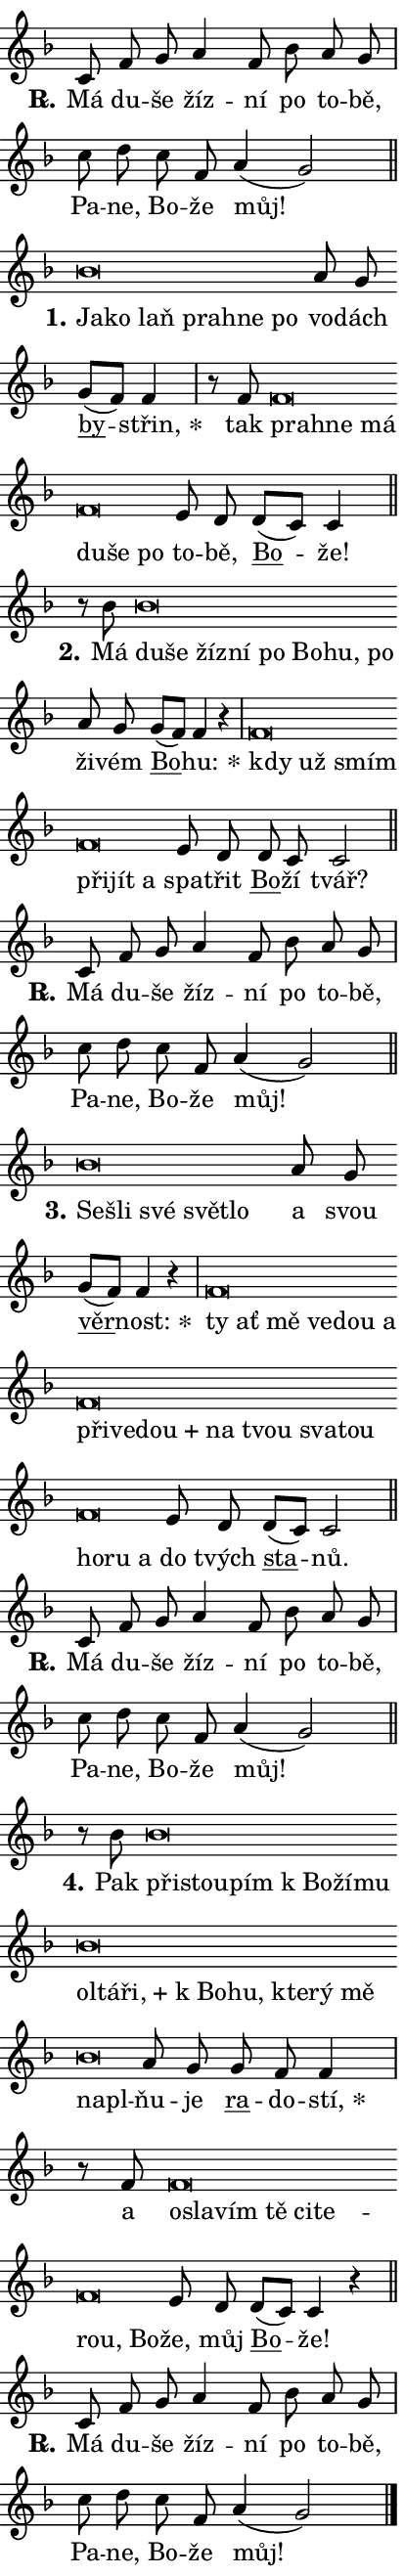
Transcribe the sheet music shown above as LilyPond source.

\version "2.24.0"
\header { tagline = "" }
\paper {
  indent = 0\cm
  top-margin = 0\cm
  right-margin = 0.13\cm % to fit lyric hyphens
  bottom-margin = 0\cm
  left-margin = 0\cm
  paper-width = 7\cm
  page-breaking = #ly:one-page-breaking
  system-system-spacing.basic-distance = #11
  score-system-spacing.basic-distance = #11
  ragged-last = ##f
}


%% Author: Thomas Morley
%% https://lists.gnu.org/archive/html/lilypond-user/2020-05/msg00002.html
#(define (line-position grob)
"Returns position of @var[grob} in current system:
   @code{'start}, if at first time-step
   @code{'end}, if at last time-step
   @code{'middle} otherwise
"
  (let* ((col (ly:item-get-column grob))
         (ln (ly:grob-object col 'left-neighbor))
         (rn (ly:grob-object col 'right-neighbor))
         (col-to-check-left (if (ly:grob? ln) ln col))
         (col-to-check-right (if (ly:grob? rn) rn col))
         (break-dir-left
           (and
             (ly:grob-property col-to-check-left 'non-musical #f)
             (ly:item-break-dir col-to-check-left)))
         (break-dir-right
           (and
             (ly:grob-property col-to-check-right 'non-musical #f)
             (ly:item-break-dir col-to-check-right))))
        (cond ((eqv? 1 break-dir-left) 'start)
              ((eqv? -1 break-dir-right) 'end)
              (else 'middle))))

#(define (tranparent-at-line-position vctor)
  (lambda (grob)
  "Relying on @code{line-position} select the relevant enry from @var{vctor}.
Used to determine transparency,"
    (case (line-position grob)
      ((end) (not (vector-ref vctor 0)))
      ((middle) (not (vector-ref vctor 1)))
      ((start) (not (vector-ref vctor 2))))))

noteHeadBreakVisibility =
#(define-music-function (break-visibility)(vector?)
"Makes @code{NoteHead}s transparent relying on @var{break-visibility}"
#{
  \override NoteHead.transparent =
    #(tranparent-at-line-position break-visibility)
#})

#(define delete-ledgers-for-transparent-note-heads
  (lambda (grob)
    "Reads whether a @code{NoteHead} is transparent.
If so this @code{NoteHead} is removed from @code{'note-heads} from
@var{grob}, which is supposed to be @code{LedgerLineSpanner}.
As a result ledgers are not printed for this @code{NoteHead}"
    (let* ((nhds-array (ly:grob-object grob 'note-heads))
           (nhds-list
             (if (ly:grob-array? nhds-array)
                 (ly:grob-array->list nhds-array)
                 '()))
           ;; Relies on the transparent-property being done before
           ;; Staff.LedgerLineSpanner.after-line-breaking is executed.
           ;; This is fragile ...
           (to-keep
             (remove
               (lambda (nhd)
                 (ly:grob-property nhd 'transparent #f))
               nhds-list)))
      ;; TODO find a better method to iterate over grob-arrays, similiar
      ;; to filter/remove etc for lists
      ;; For now rebuilt from scratch
      (set! (ly:grob-object grob 'note-heads)  '())
      (for-each
        (lambda (nhd)
          (ly:pointer-group-interface::add-grob grob 'note-heads nhd))
        to-keep))))

squashNotes = {
  \override NoteHead.X-extent = #'(-0.2 . 0.2)
  \override NoteHead.Y-extent = #'(-0.75 . 0)
  \override NoteHead.stencil =
    #(lambda (grob)
       (let ((pos (ly:grob-property grob 'staff-position)))
         (begin
           (if (< pos -7) (display "ERROR: Lower brevis then expected\n") (display "OK: Expected brevis position\n"))
           (if (<= pos -6) ly:text-interface::print ly:note-head::print))))
}
unSquashNotes = {
  \revert NoteHead.X-extent
  \revert NoteHead.Y-extent
  \revert NoteHead.stencil
}

hideNotes = \noteHeadBreakVisibility #begin-of-line-visible
unHideNotes = \noteHeadBreakVisibility #all-visible

% work-around for resetting accidentals
% https://lilypond.org/doc/v2.23/Documentation/notation/displaying-rhythms#unmetered-music
cadenzaMeasure = {
  \cadenzaOff
  \partial 1024 s1024
  \cadenzaOn
}

#(define-markup-command (accent layout props text) (markup?)
  "Underline accented syllable"
  (interpret-markup layout props
    #{\markup \override #'(offset . 4.3) \underline { #text }#}))

responsum = \markup \concat {
  "R" \hspace #-1.05 \path #0.1 #'((moveto 0 0.07) (lineto 0.9 0.8)) \hspace #0.05 "."
}

spaceSize = #0.6828661417322834 % exact space size for TeX Gyre Schola

\layout {
  \context {
    \Staff
    \remove "Time_signature_engraver"
    \override LedgerLineSpanner.after-line-breaking = #delete-ledgers-for-transparent-note-heads
  }
  \context {
    \Lyrics {
      \override LyricSpace.minimum-distance = \spaceSize
      \override LyricText.font-name = #"TeX Gyre Schola"
      \override LyricText.font-size = 1
      \override StanzaNumber.font-name = #"TeX Gyre Schola Bold"
      \override StanzaNumber.font-size = 1
    }
  }
  \context {
    \Score 
    \override NoteHead.text =
      #(lambda (grob) 
        (let ((pos (ly:grob-property grob 'staff-position)))
          #{\markup {
            \combine
              \halign #-0.55 \raise #(if (= pos -6) 0 0.5) \override #'(thickness . 2) \draw-line #'(3.2 . 0)
              \musicglyph "noteheads.sM1"
          }#}))
  }
}

% magnetic-lyrics.ily
%
%   written by
%     Jean Abou Samra <jean@abou-samra.fr>
%     Werner Lemberg <wl@gnu.org>
%
%   adapted by
%     Jiri Hon <jiri.hon@gmail.com>
%
% Version 2022-Apr-15

% https://www.mail-archive.com/lilypond-user@gnu.org/msg149350.html

#(define (Left_hyphen_pointer_engraver context)
   "Collect syllable-hyphen-syllable occurrences in lyrics and store
them in properties.  This engraver only looks to the left.  For
example, if the lyrics input is @code{foo -- bar}, it does the
following.

@itemize @bullet
@item
Set the @code{text} property of the @code{LyricHyphen} grob between
@q{foo} and @q{bar} to @code{foo}.

@item
Set the @code{left-hyphen} property of the @code{LyricText} grob with
text @q{foo} to the @code{LyricHyphen} grob between @q{foo} and
@q{bar}.
@end itemize

Use this auxiliary engraver in combination with the
@code{lyric-@/text::@/apply-@/magnetic-@/offset!} hook."
   (let ((hyphen #f)
         (text #f))
     (make-engraver
      (acknowledgers
       ((lyric-syllable-interface engraver grob source-engraver)
        (set! text grob)))
      (end-acknowledgers
       ((lyric-hyphen-interface engraver grob source-engraver)
        ;(when (not (grob::has-interface grob 'lyric-space-interface))
          (set! hyphen grob)));)
      ((stop-translation-timestep engraver)
       (when (and text hyphen)
         (ly:grob-set-object! text 'left-hyphen hyphen))
       (set! text #f)
       (set! hyphen #f)))))

#(define (lyric-text::apply-magnetic-offset! grob)
   "If the space between two syllables is less than the value in
property @code{LyricText@/.details@/.squash-threshold}, move the right
syllable to the left so that it gets concatenated with the left
syllable.

Use this function as a hook for
@code{LyricText@/.after-@/line-@/breaking} if the
@code{Left_@/hyphen_@/pointer_@/engraver} is active."
   (let ((hyphen (ly:grob-object grob 'left-hyphen #f)))
     (when hyphen
       (let ((left-text (ly:spanner-bound hyphen LEFT)))
         (when (grob::has-interface left-text 'lyric-syllable-interface)
           (let* ((common (ly:grob-common-refpoint grob left-text X))
                  (this-x-ext (ly:grob-extent grob common X))
                  (left-x-ext
                   (begin
                     ;; Trigger magnetism for left-text.
                     (ly:grob-property left-text 'after-line-breaking)
                     (ly:grob-extent left-text common X)))
                  ;; `delta` is the gap width between two syllables.
                  (delta (- (interval-start this-x-ext)
                            (interval-end left-x-ext)))
                  (details (ly:grob-property grob 'details))
                  (threshold (assoc-get 'squash-threshold details 0.2)))
             (when (< delta threshold)
               (let* (;; We have to manipulate the input text so that
                      ;; ligatures crossing syllable boundaries are not
                      ;; disabled.  For languages based on the Latin
                      ;; script this is essentially a beautification.
                      ;; However, for non-Western scripts it can be a
                      ;; necessity.
                      (lt (ly:grob-property left-text 'text))
                      (rt (ly:grob-property grob 'text))
                      (is-space (grob::has-interface hyphen 'lyric-space-interface))
                      (space (if is-space " " ""))
                      (extra-delta (if is-space spaceSize 0))
                      ;; Append new syllable.
                      (ltrt-space (if (and (string? lt) (string? rt))
                                (string-append lt space rt)
                                (make-concat-markup (list lt space rt))))
                      ;; Right-align `ltrt` to the right side.
                      (ltrt-space-markup (grob-interpret-markup
                               grob
                               (make-translate-markup
                                (cons (interval-length this-x-ext) 0)
                                (make-right-align-markup ltrt-space)))))
                 (begin
                   ;; Don't print `left-text`.
                   (ly:grob-set-property! left-text 'stencil #f)
                   ;; Set text and stencil (which holds all collected
                   ;; syllables so far) and shift it to the left.
                   (ly:grob-set-property! grob 'text ltrt-space)
                   (ly:grob-set-property! grob 'stencil ltrt-space-markup)
                   (ly:grob-translate-axis! grob (- (- delta extra-delta)) X))))))))))


#(define (lyric-hyphen::displace-bounds-first grob)
   ;; Make very sure this callback isn't triggered too early.
   (let ((left (ly:spanner-bound grob LEFT))
         (right (ly:spanner-bound grob RIGHT)))
     (ly:grob-property left 'after-line-breaking)
     (ly:grob-property right 'after-line-breaking)
     (ly:lyric-hyphen::print grob)))

squashThreshold = #0.4

\layout {
  \context {
    \Lyrics
    \consists #Left_hyphen_pointer_engraver
    \override LyricText.after-line-breaking =
      #lyric-text::apply-magnetic-offset!
    \override LyricHyphen.stencil = #lyric-hyphen::displace-bounds-first
    \override LyricText.details.squash-threshold = \squashThreshold
    \override LyricHyphen.minimum-distance = 0
    \override LyricHyphen.minimum-length = \squashThreshold
  }
}

squashText = \override LyricText.details.squash-threshold = 9999
unSquashText = \override LyricText.details.squash-threshold = \squashThreshold

leftText = \override LyricText.self-alignment-X = #LEFT
unLeftText = \revert LyricText.self-alignment-X

starOffset = #(lambda (grob) 
                (let ((x_offset (ly:self-alignment-interface::aligned-on-x-parent grob)))
                  (if (= x_offset 0) 0 (+ x_offset 1.2))))

star = #(define-music-function (syllable)(string?)
"Append star separator at the end of a syllable"
#{
  \once \override LyricText.X-offset = #starOffset
  \lyricmode { \markup {
    #syllable
    \override #'((font-name . "TeX Gyre Schola Bold")) \hspace #0.2 \lower #0.65 \larger "*"
  } }
#})

starAccent = #(define-music-function (syllable)(string?)
"Append star separator at the end of a syllable and make accent"
#{
  \once \override LyricText.X-offset = #starOffset
  \lyricmode { \markup {
    \accent #syllable
    \override #'((font-name . "TeX Gyre Schola Bold")) \hspace #0.2 \lower #0.65 \larger "*"
  } }
#})

breath = #(define-music-function (syllable)(string?)
"Append breathing indicator at the end of a syllable"
#{
  \lyricmode { \markup { #syllable "+" } }
#})

optionalBreath = #(define-music-function (syllable)(string?)
"Append optional breathing indicator at the end of a syllable"
#{
  \lyricmode { \markup { #syllable "(+)" } }
#})


\score {
    <<
        \new Voice = "melody" { \cadenzaOn \key f \major \relative { c'8 f g a4 f8 bes a g \cadenzaMeasure \bar "|" c d \bar "" c f, \bar "" a4( g2) \cadenzaMeasure \bar "||" \break } }
        \new Lyrics \lyricsto "melody" { \lyricmode { \set stanza = \responsum
Má du -- še žíz -- ní po to -- bě, Pa -- ne, Bo -- že můj! } }
    >>
    \layout {}
}

\score {
    <<
        \new Voice = "melody" { \cadenzaOn \key f \major \relative { \squashNotes bes'\breve*1/16 \hideNotes \breve*1/16 \bar "" \breve*1/16 \bar "" \breve*1/16 \bar "" \breve*1/16 \breve*1/16 \bar "" \unHideNotes \unSquashNotes a8 g \bar "" g[( f)] f4 \cadenzaMeasure \bar "|" r8 f \squashNotes f\breve*1/16 \hideNotes \breve*1/16 \bar "" \breve*1/16 \bar "" \breve*1/16 \bar "" \breve*1/16 \breve*1/16 \bar "" \unHideNotes \unSquashNotes e8 d \bar "" d[( c)] c4 \cadenzaMeasure \bar "||" \break } }
        \new Lyrics \lyricsto "melody" { \lyricmode { \set stanza = "1."
\leftText Ja -- \squashText ko laň pra -- hne po \unLeftText \unSquashText vo -- dách \markup \accent by -- \star střin, tak \leftText pra -- \squashText hne má du -- še po \unLeftText \unSquashText to -- bě, \markup \accent Bo -- že! } }
    >>
    \layout {}
}

\score {
    <<
        \new Voice = "melody" { \cadenzaOn \key f \major \relative { r8 bes' \squashNotes bes\breve*1/16 \hideNotes \breve*1/16 \bar "" \breve*1/16 \bar "" \breve*1/16 \bar "" \breve*1/16 \bar "" \breve*1/16 \bar "" \breve*1/16 \breve*1/16 \bar "" \unHideNotes \unSquashNotes a8 g \bar "" g[( f)] f4 r \cadenzaMeasure \bar "|" \squashNotes f\breve*1/16 \hideNotes \breve*1/16 \bar "" \breve*1/16 \bar "" \breve*1/16 \bar "" \breve*1/16 \breve*1/16 \bar "" \unHideNotes \unSquashNotes e8 d \bar "" d c c2 \cadenzaMeasure \bar "||" \break } }
        \new Lyrics \lyricsto "melody" { \lyricmode { \set stanza = "2."
Má \leftText du -- \squashText še žíz -- ní po Bo -- hu, po \unLeftText \unSquashText ži -- vém \markup \accent Bo -- \star hu: \leftText kdy \squashText už smím při -- jít a \unLeftText \unSquashText spa -- třit \markup \accent Bo -- ží tvář? } }
    >>
    \layout {}
}

\score {
    <<
        \new Voice = "melody" { \cadenzaOn \key f \major \relative { c'8 f g a4 f8 bes a g \cadenzaMeasure \bar "|" c d \bar "" c f, \bar "" a4( g2) \cadenzaMeasure \bar "||" \break } }
        \new Lyrics \lyricsto "melody" { \lyricmode { \set stanza = \responsum
Má du -- še žíz -- ní po to -- bě, Pa -- ne, Bo -- že můj! } }
    >>
    \layout {}
}

\score {
    <<
        \new Voice = "melody" { \cadenzaOn \key f \major \relative { \squashNotes bes'\breve*1/16 \hideNotes \breve*1/16 \bar "" \breve*1/16 \bar "" \breve*1/16 \breve*1/16 \bar "" \unHideNotes \unSquashNotes a8 g \bar "" g[( f)] f4 r \cadenzaMeasure \bar "|" \squashNotes f\breve*1/16 \hideNotes \breve*1/16 \bar "" \breve*1/16 \bar "" \breve*1/16 \bar "" \breve*1/16 \bar "" \breve*1/16 \bar "" \breve*1/16 \bar "" \breve*1/16 \bar "" \breve*1/16 \bar "" \breve*1/16 \bar "" \breve*1/16 \bar "" \breve*1/16 \bar "" \breve*1/16 \bar "" \breve*1/16 \bar "" \breve*1/16 \breve*1/16 \bar "" \unHideNotes \unSquashNotes e8 d \bar "" d[( c)] c2 \cadenzaMeasure \bar "||" \break } }
        \new Lyrics \lyricsto "melody" { \lyricmode { \set stanza = "3."
\leftText Se -- \squashText šli své svět -- lo \unLeftText \unSquashText a svou \markup \accent věr -- \star nost: \leftText ty \squashText ať mě ve -- dou a při -- ve -- \breath "dou" na tvou sva -- tou ho -- ru a \unLeftText \unSquashText do tvých \markup \accent sta -- nů. } }
    >>
    \layout {}
}

\score {
    <<
        \new Voice = "melody" { \cadenzaOn \key f \major \relative { c'8 f g a4 f8 bes a g \cadenzaMeasure \bar "|" c d \bar "" c f, \bar "" a4( g2) \cadenzaMeasure \bar "||" \break } }
        \new Lyrics \lyricsto "melody" { \lyricmode { \set stanza = \responsum
Má du -- še žíz -- ní po to -- bě, Pa -- ne, Bo -- že můj! } }
    >>
    \layout {}
}

\score {
    <<
        \new Voice = "melody" { \cadenzaOn \key f \major \relative { r8 bes' \squashNotes bes\breve*1/16 \hideNotes \breve*1/16 \bar "" \breve*1/16 \bar "" \breve*1/16 \bar "" \breve*1/16 \bar "" \breve*1/16 \bar "" \breve*1/16 \bar "" \breve*1/16 \bar "" \breve*1/16 \bar "" \breve*1/16 \bar "" \breve*1/16 \bar "" \breve*1/16 \bar "" \breve*1/16 \bar "" \breve*1/16 \bar "" \breve*1/16 \breve*1/16 \bar "" \unHideNotes \unSquashNotes a8 g \bar "" g f f4 \cadenzaMeasure \bar "|" r8 f \squashNotes f\breve*1/16 \hideNotes \breve*1/16 \bar "" \breve*1/16 \bar "" \breve*1/16 \bar "" \breve*1/16 \bar "" \breve*1/16 \bar "" \breve*1/16 \breve*1/16 \bar "" \unHideNotes \unSquashNotes e8 d \bar "" d[( c)] c4 r \cadenzaMeasure \bar "||" \break } }
        \new Lyrics \lyricsto "melody" { \lyricmode { \set stanza = "4."
Pak \leftText při -- \squashText stou -- pím "k Bo" -- ží -- mu ol -- tá -- \breath "ři," "k Bo" -- hu, kte -- rý mě na -- pl -- \unLeftText \unSquashText ňu -- je \markup \accent ra -- do -- \star stí, a \leftText o -- \squashText sla -- vím tě ci -- te -- rou, Bo -- \unLeftText \unSquashText že, můj \markup \accent Bo -- že! } }
    >>
    \layout {}
}

\score {
    <<
        \new Voice = "melody" { \cadenzaOn \key f \major \relative { c'8 f g a4 f8 bes a g \cadenzaMeasure \bar "|" c d \bar "" c f, \bar "" a4( g2) \cadenzaMeasure \bar "||" \break } \bar "|." }
        \new Lyrics \lyricsto "melody" { \lyricmode { \set stanza = \responsum
Má du -- še žíz -- ní po to -- bě, Pa -- ne, Bo -- že můj! } }
    >>
    \layout {}
}
